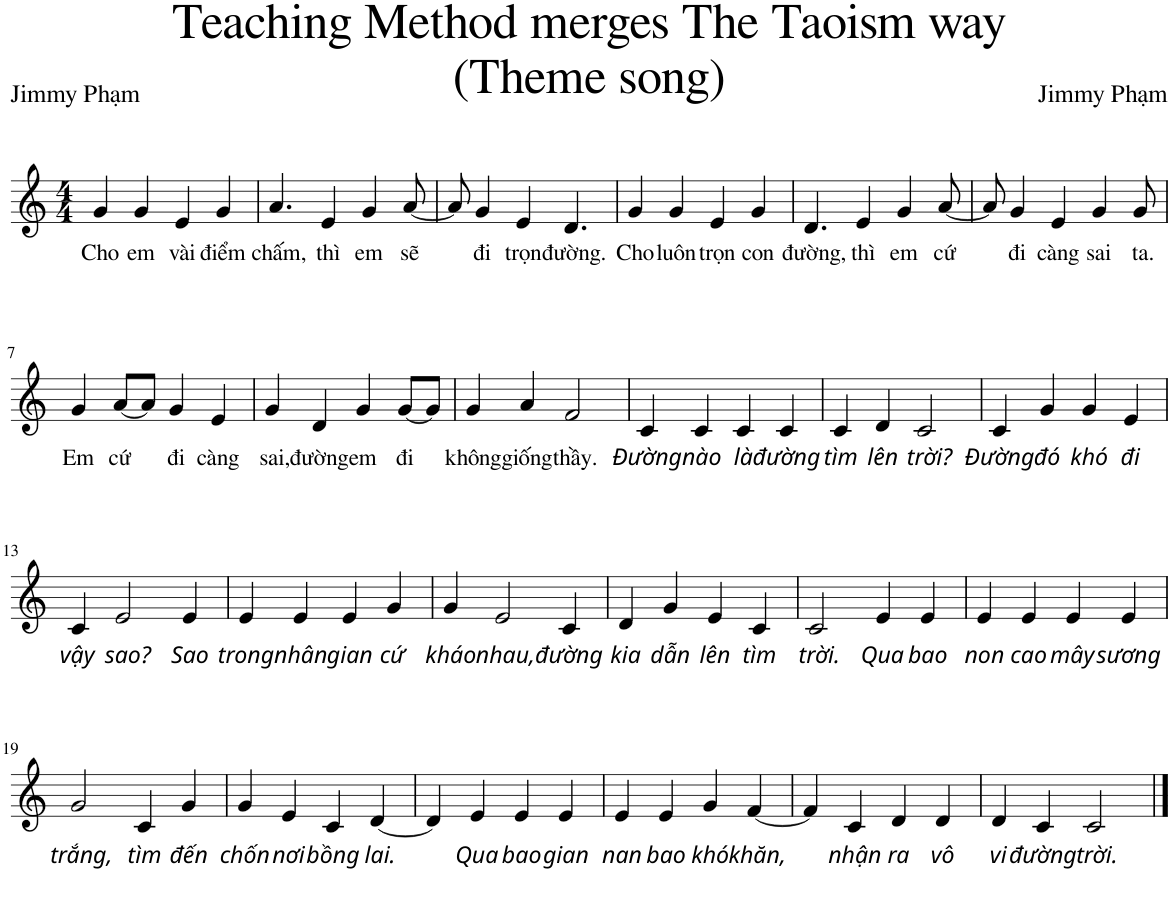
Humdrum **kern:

**kern	**text
*part1	*part1
*staff1	*staff1
*I"Piano	*
*I'Pno.	*
*clefG2	*
*k[]	*
*M4/4	*
=1	=1
!	!LO:LY:b
4g/	Cho
!	!LO:LY:b
4g/	em
!	!LO:LY:b
4e/	vài
!	!LO:LY:b
4g/	điểm
=2	=2
!	!LO:LY:b
4.a/	chấm,
!	!LO:LY:b
4e/	thì
!	!LO:LY:b
4g/	em
!	!LO:LY:b
[8a/	sẽ
=3	=3
8a/]	.
!	!LO:LY:b
4g/	đi
!	!LO:LY:b
4e/	trọn
!	!LO:LY:b
4.d/	đường.
=4	=4
!	!LO:LY:b
4g/	Cho
!	!LO:LY:b
4g/	luôn
!	!LO:LY:b
4e/	trọn
!	!LO:LY:b
4g/	con
=5	=5
!	!LO:LY:b
4.d/	đường,
!	!LO:LY:b
4e/	thì
!	!LO:LY:b
4g/	em
!	!LO:LY:b
[8a/	cứ
=6	=6
8a/]	.
!	!LO:LY:b
4g/	đi
!	!LO:LY:b
4e/	càng
!	!LO:LY:b
4g/	sai
!	!LO:LY:b
8g/	ta.
!!LO:LB:g=z
=7	=7
!	!LO:LY:b
4g/	Em
!	!LO:LY:b
[8a/L	cứ
8a/J]	.
!	!LO:LY:b
4g/	đi
!	!LO:LY:b
4e/	càng
=8	=8
!	!LO:LY:b
4g/	sai,
!	!LO:LY:b
4d/	đường
!	!LO:LY:b
4g/	em
!	!LO:LY:b
[8g/L	đi
8g/J]	.
=9	=9
!	!LO:LY:b
4g/	không
!	!LO:LY:b
4a/	giống
!	!LO:LY:b
2f/	thầy.
=10	=10
!	!LO:LY:b
4c/	Đường
!	!LO:LY:b
4c/	nào
!	!LO:LY:b
4c/	là
!	!LO:LY:b
4c/	đường
=11	=11
!	!LO:LY:b
4c/	tìm
!	!LO:LY:b
4d/	lên
!	!LO:LY:b
2c/	trời?
=12	=12
!	!LO:LY:b
4c/	Đường
!	!LO:LY:b
4g/	đó
!	!LO:LY:b
4g/	khó
!	!LO:LY:b
4e/	đi
!!LO:LB:g=z
=13	=13
!	!LO:LY:b
4c/	vậy
!	!LO:LY:b
2e/	sao?
!	!LO:LY:b
4e/	Sao
=14	=14
!	!LO:LY:b
4e/	trong
!	!LO:LY:b
4e/	nhân
!	!LO:LY:b
4e/	gian
!	!LO:LY:b
4g/	cứ
=15	=15
!	!LO:LY:b
4g/	kháo
!	!LO:LY:b
2e/	nhau,
!	!LO:LY:b
4c/	đường
=16	=16
!	!LO:LY:b
4d/	kia
!	!LO:LY:b
4g/	dẫn
!	!LO:LY:b
4e/	lên
!	!LO:LY:b
4c/	tìm
=17	=17
!	!LO:LY:b
2c/	trời.
!	!LO:LY:b
4e/	Qua
!	!LO:LY:b
4e/	bao
=18	=18
!	!LO:LY:b
4e/	non
!	!LO:LY:b
4e/	cao
!	!LO:LY:b
4e/	mây
!	!LO:LY:b
4e/	sương
!!LO:LB:g=z
=19	=19
!	!LO:LY:b
2g/	trắng,
!	!LO:LY:b
4c/	tìm
!	!LO:LY:b
4g/	đến
=20	=20
!	!LO:LY:b
4g/	chốn
!	!LO:LY:b
4e/	nơi
!	!LO:LY:b
4c/	bồng
!	!LO:LY:b
[4d/	lai.
=21	=21
4d/]	.
!	!LO:LY:b
4e/	Qua
!	!LO:LY:b
4e/	bao
!	!LO:LY:b
4e/	gian
=22	=22
!	!LO:LY:b
4e/	nan
!	!LO:LY:b
4e/	bao
!	!LO:LY:b
4g/	khó
!	!LO:LY:b
[4f/	khăn,
=23	=23
4f/]	.
!	!LO:LY:b
4c/	nhận
!	!LO:LY:b
4d/	ra
!	!LO:LY:b
4d/	vô
=24	=24
!	!LO:LY:b
4d/	vi
!	!LO:LY:b
4c/	đường
!	!LO:LY:b
2c/	trời.
==	==
*-	*-
